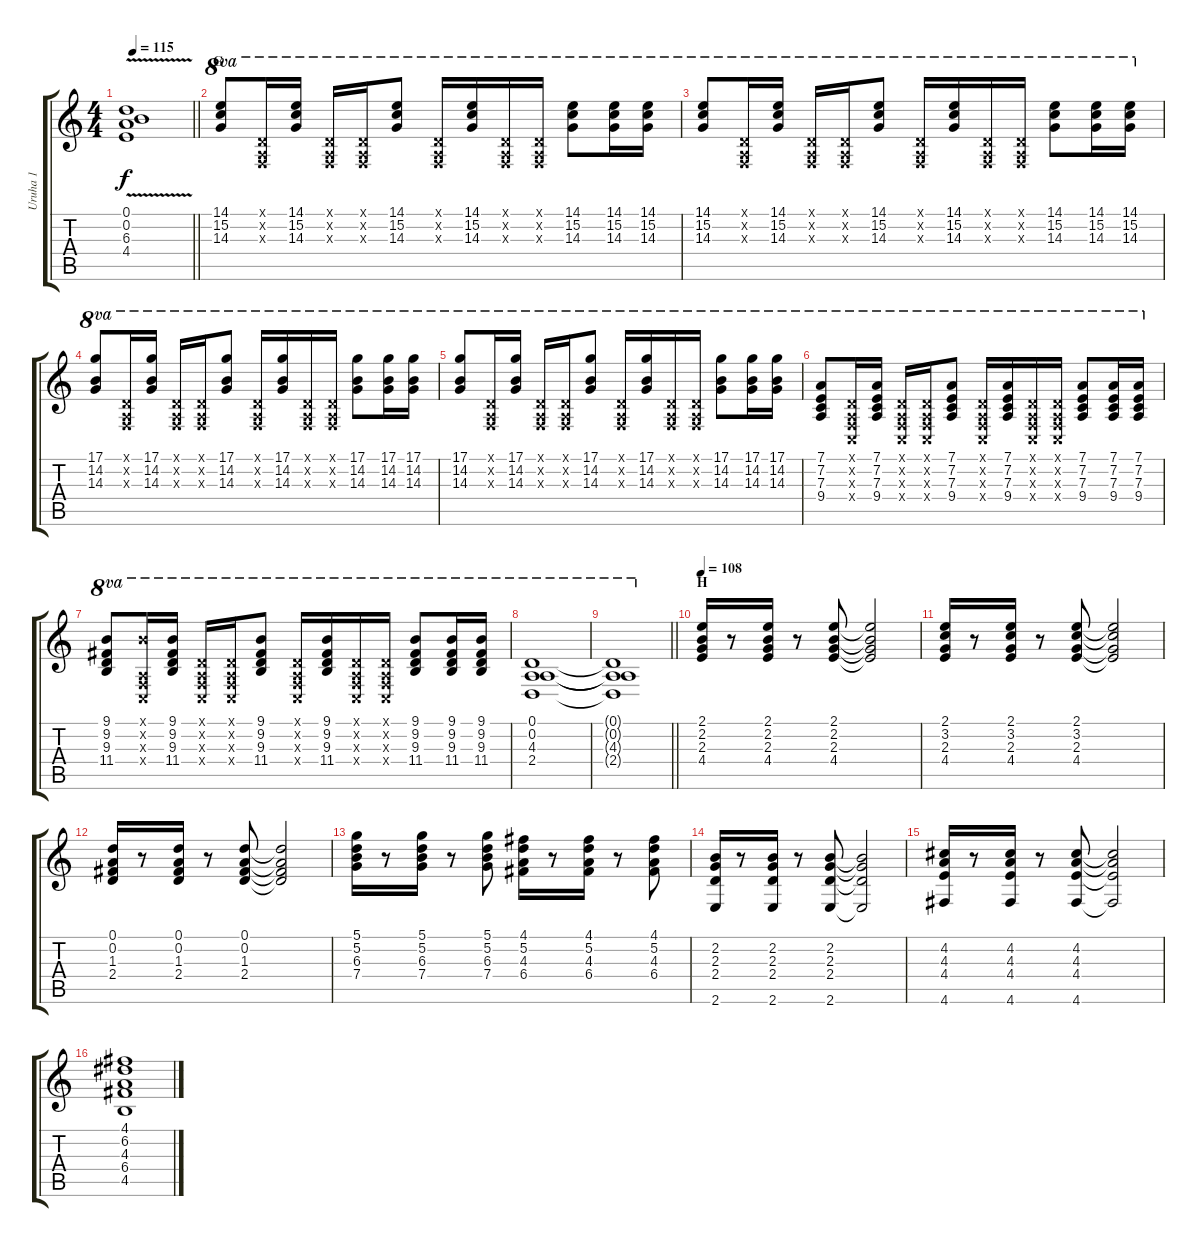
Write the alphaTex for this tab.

\track ("Uruha 1" "Uruha 1") {instrument distortionguitar}
\staff {score tabs}
\tuning (D4 A3 F3 C3 G2 D2) {hide}
\ts (4 4)
\tempo 115
\clef g2
\barLineRight lightlight
\ks c
(0.1{v} 0.2{v} 6.3{v} 4.4{v}).1{dy f} |
\section ("" "G")
(14.1 15.2 14.3).8{ot 8va volume 12 instrument distortionguitar} (0.1{x} 0.2{x} 0.3{x}).16{ot 8va} (14.1 15.2 14.3).16{ot 8va} (0.1{x} 0.2{x} 0.3{x}).16{ot 8va} (0.1{x} 0.2{x} 0.3{x}).16{ot 8va} (14.1 15.2 14.3).8{ot 8va} (0.1{x} 0.2{x} 0.3{x}).16{ot 8va} (14.1 15.2 14.3).16{ot 8va} (0.1{x} 0.2{x} 0.3{x}).16{ot 8va} (0.1{x} 0.2{x} 0.3{x}).16{ot 8va} (14.1 15.2 14.3).8{ot 8va} (14.1 15.2 14.3).16{ot 8va} (14.1 15.2 14.3).16{ot 8va} |
(14.1 15.2 14.3).8{ot 8va} (0.1{x} 0.2{x} 0.3{x}).16{ot 8va} (14.1 15.2 14.3).16{ot 8va} (0.1{x} 0.2{x} 0.3{x}).16{ot 8va} (0.1{x} 0.2{x} 0.3{x}).16{ot 8va} (14.1 15.2 14.3).8{ot 8va} (0.1{x} 0.2{x} 0.3{x}).16{ot 8va} (14.1 15.2 14.3).16{ot 8va} (0.1{x} 0.2{x} 0.3{x}).16{ot 8va} (0.1{x} 0.2{x} 0.3{x}).16{ot 8va} (14.1 15.2 14.3).8{ot 8va} (14.1 15.2 14.3).16{ot 8va} (14.1 15.2 14.3).16{ot 8va} |
(17.1 14.2 14.3).8{ot 8va} (0.1{x} 0.2{x} 0.3{x}).16{ot 8va} (17.1 14.2 14.3).16{ot 8va} (0.1{x} 0.2{x} 0.3{x}).16{ot 8va} (0.1{x} 0.2{x} 0.3{x}).16{ot 8va} (17.1 14.2 14.3).8{ot 8va} (0.1{x} 0.2{x} 0.3{x}).16{ot 8va} (17.1 14.2 14.3).16{ot 8va} (0.1{x} 0.2{x} 0.3{x}).16{ot 8va} (0.1{x} 0.2{x} 0.3{x}).16{ot 8va} (17.1 14.2 14.3).8{ot 8va} (17.1 14.2 14.3).16{ot 8va} (17.1 14.2 14.3).16{ot 8va} |
(17.1 14.2 14.3).8{ot 8va} (0.1{x} 0.2{x} 0.3{x}).16{ot 8va} (17.1 14.2 14.3).16{ot 8va} (0.1{x} 0.2{x} 0.3{x}).16{ot 8va} (0.1{x} 0.2{x} 0.3{x}).16{ot 8va} (17.1 14.2 14.3).8{ot 8va} (0.1{x} 0.2{x} 0.3{x}).16{ot 8va} (17.1 14.2 14.3).16{ot 8va} (0.1{x} 0.2{x} 0.3{x}).16{ot 8va} (0.1{x} 0.2{x} 0.3{x}).16{ot 8va} (17.1 14.2 14.3).8{ot 8va} (17.1 14.2 14.3).16{ot 8va} (17.1 14.2 14.3).16{ot 8va} |
(7.1 7.2 7.3 9.4).8{ot 8va} (0.1{x} 0.2{x} 0.3{x} 0.4{x}).16{ot 8va} (7.1 7.2 7.3 9.4).16{ot 8va} (0.1{x} 0.2{x} 0.3{x} 0.4{x}).16{ot 8va} (0.1{x} 0.2{x} 0.3{x} 0.4{x}).16{ot 8va} (7.1 7.2 7.3 9.4).8{ot 8va} (0.1{x} 0.2{x} 0.3{x} 0.4{x}).16{ot 8va} (7.1 7.2 7.3 9.4).16{ot 8va} (0.1{x} 0.2{x} 0.3{x} 0.4{x}).16{ot 8va} (0.1{x} 0.2{x} 0.3{x} 0.4{x}).16{ot 8va} (7.1 7.2 7.3 9.4).8{ot 8va} (7.1 7.2 7.3 9.4).16{ot 8va} (7.1 7.2 7.3 9.4).16{ot 8va} |
(9.1 9.2 9.3 11.4).8{ot 8va} (9.1{x} 0.2{x} 0.3{x} 0.4{x}).16{ot 8va} (9.1 9.2 9.3 11.4).16{ot 8va} (0.1{x} 0.2{x} 0.3{x} 0.4{x}).16{ot 8va} (0.1{x} 0.2{x} 0.3{x} 0.4{x}).16{ot 8va} (9.1 9.2 9.3 11.4).8{ot 8va} (0.1{x} 0.2{x} 0.3{x} 0.4{x}).16{ot 8va} (9.1 9.2 9.3 11.4).16{ot 8va} (0.1{x} 0.2{x} 0.3{x} 0.4{x}).16{ot 8va} (0.1{x} 0.2{x} 0.3{x} 0.4{x}).16{ot 8va} (9.1 9.2 9.3 11.4).8{ot 8va} (9.1 9.2 9.3 11.4).16{ot 8va} (9.1 9.2 9.3 11.4).16{ot 8va} |
(0.1 0.2 4.3 2.4).1{ot 8va} |
\barLineRight lightlight
(0.1{t} 0.2{t} 4.3{t} 2.4{t}).1{ot 8va} |
\section ("" "H")
\tempo 108
(2.1 2.2 2.3 4.4).16 r.8 (2.1 2.2 2.3 4.4).16 r.8 (2.1 2.2 2.3 4.4).8 (2.1{t} 2.2{t} 2.3{t} 4.4{t}).2 |
(2.1 3.2 2.3 4.4).16 r.8 (2.1 3.2 2.3 4.4).16 r.8 (2.1 3.2 2.3 4.4).8 (2.1{t} 3.2{t} 2.3{t} 4.4{t}).2 |
(0.1 0.2 1.3 2.4).16 r.8 (0.1 0.2 1.3 2.4).16 r.8 (0.1 0.2 1.3 2.4).8 (0.1{t} 0.2{t} 1.3{t} 2.4{t}).2 |
(5.1 5.2 6.3 7.4).16 r.8 (5.1 5.2 6.3 7.4).16 r.8 (5.1 5.2 6.3 7.4).8 (4.1 5.2 4.3 6.4).16 r.8 (4.1 5.2 4.3 6.4).16 r.8 (4.1 5.2 4.3 6.4).8 |
(2.2 2.3 2.4 2.6).16 r.8 (2.2 2.3 2.4 2.6).16 r.8 (2.2 2.3 2.4 2.6).8 (2.2{t} 2.3{t} 2.4{t} 2.6{t}).2 |
(4.2 4.3 4.4 4.6).16 r.8 (4.2 4.3 4.4 4.6).16 r.8 (4.2 4.3 4.4 4.6).8 (4.2{t} 4.3{t} 4.4{t} 4.6{t}).2 |
(4.1 6.2 4.3 6.4 4.5).1
